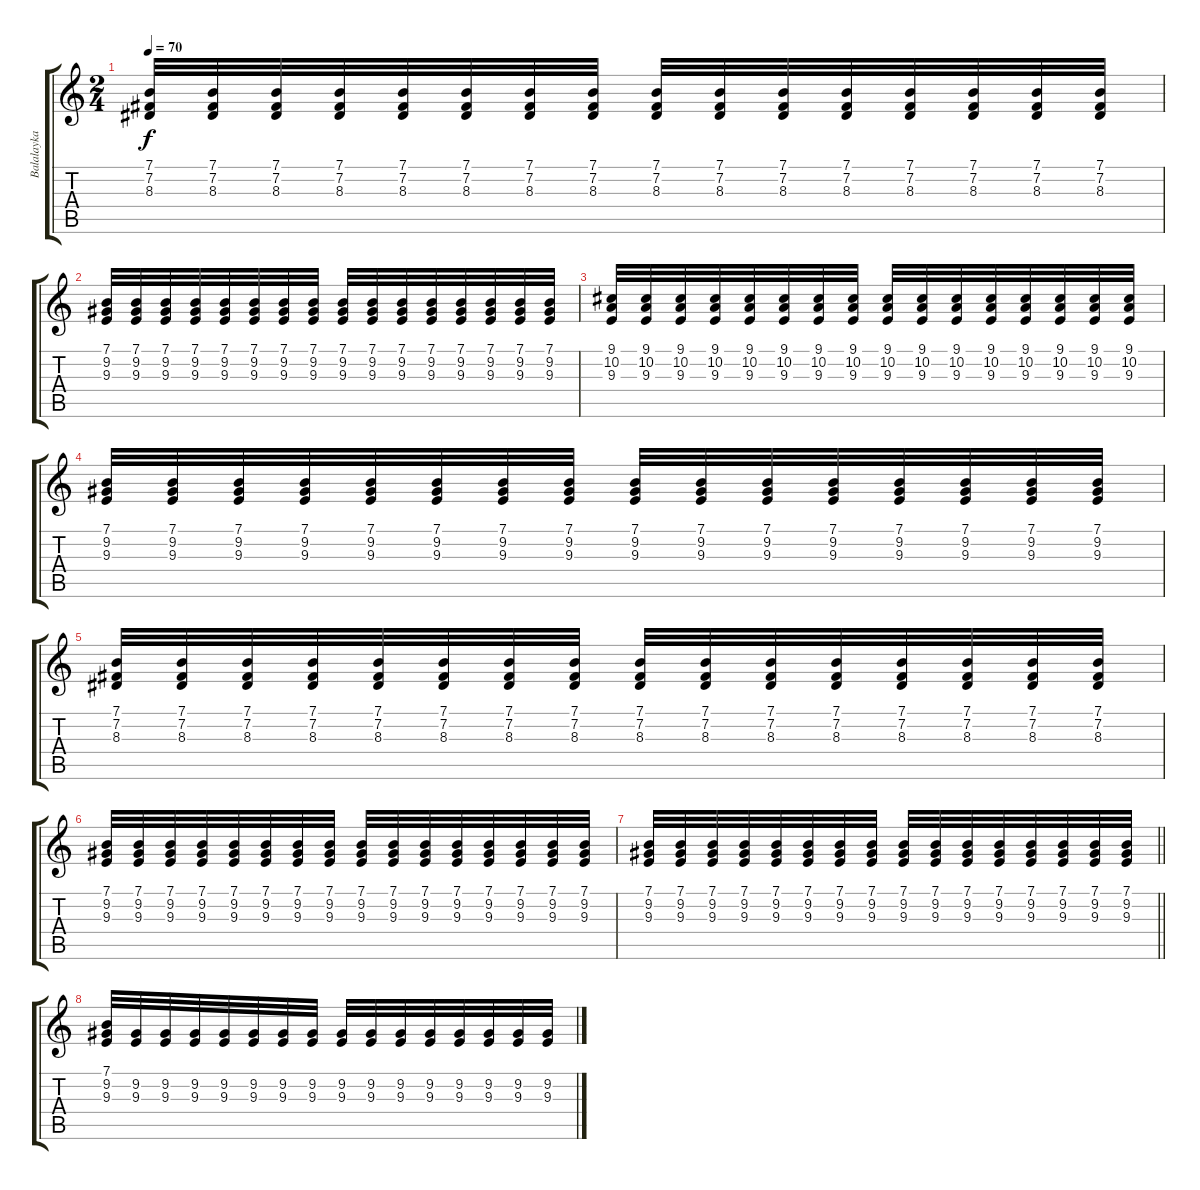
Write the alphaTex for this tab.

\track ("Balalayka (Балалайка)" "Balalayka ") {instrument orchestralharp}
\staff {score tabs}
\tuning (E4 B3 G3 D3 A2 E2) {hide}
\ts (2 4)
\tempo 70
\clef g2
\ks c
(7.1 7.2 8.3).32{dy f} (7.1 7.2 8.3).32 (7.1 7.2 8.3).32 (7.1 7.2 8.3).32 (7.1 7.2 8.3).32 (7.1 7.2 8.3).32 (7.1 7.2 8.3).32 (7.1 7.2 8.3).32 (7.1 7.2 8.3).32 (7.1 7.2 8.3).32 (7.1 7.2 8.3).32 (7.1 7.2 8.3).32 (7.1 7.2 8.3).32 (7.1 7.2 8.3).32 (7.1 7.2 8.3).32 (7.1 7.2 8.3).32 |
(7.1 9.2 9.3).32 (7.1 9.2 9.3).32 (7.1 9.2 9.3).32 (7.1 9.2 9.3).32 (7.1 9.2 9.3).32 (7.1 9.2 9.3).32 (7.1 9.2 9.3).32 (7.1 9.2 9.3).32 (7.1 9.2 9.3).32 (7.1 9.2 9.3).32 (7.1 9.2 9.3).32 (7.1 9.2 9.3).32 (7.1 9.2 9.3).32 (7.1 9.2 9.3).32 (7.1 9.2 9.3).32 (7.1 9.2 9.3).32 |
(9.1 10.2 9.3).32 (9.1 10.2 9.3).32 (9.1 10.2 9.3).32 (9.1 10.2 9.3).32 (9.1 10.2 9.3).32 (9.1 10.2 9.3).32 (9.1 10.2 9.3).32 (9.1 10.2 9.3).32 (9.1 10.2 9.3).32 (9.1 10.2 9.3).32 (9.1 10.2 9.3).32 (9.1 10.2 9.3).32 (9.1 10.2 9.3).32 (9.1 10.2 9.3).32 (9.1 10.2 9.3).32 (9.1 10.2 9.3).32 |
(7.1 9.2 9.3).32 (7.1 9.2 9.3).32 (7.1 9.2 9.3).32 (7.1 9.2 9.3).32 (7.1 9.2 9.3).32 (7.1 9.2 9.3).32 (7.1 9.2 9.3).32 (7.1 9.2 9.3).32 (7.1 9.2 9.3).32 (7.1 9.2 9.3).32 (7.1 9.2 9.3).32 (7.1 9.2 9.3).32 (7.1 9.2 9.3).32 (7.1 9.2 9.3).32 (7.1 9.2 9.3).32 (7.1 9.2 9.3).32 |
(7.1 7.2 8.3).32 (7.1 7.2 8.3).32 (7.1 7.2 8.3).32 (7.1 7.2 8.3).32 (7.1 7.2 8.3).32 (7.1 7.2 8.3).32 (7.1 7.2 8.3).32 (7.1 7.2 8.3).32 (7.1 7.2 8.3).32 (7.1 7.2 8.3).32 (7.1 7.2 8.3).32 (7.1 7.2 8.3).32 (7.1 7.2 8.3).32 (7.1 7.2 8.3).32 (7.1 7.2 8.3).32 (7.1 7.2 8.3).32 |
(7.1 9.2 9.3).32 (7.1 9.2 9.3).32 (7.1 9.2 9.3).32 (7.1 9.2 9.3).32 (7.1 9.2 9.3).32 (7.1 9.2 9.3).32 (7.1 9.2 9.3).32 (7.1 9.2 9.3).32 (7.1 9.2 9.3).32 (7.1 9.2 9.3).32 (7.1 9.2 9.3).32 (7.1 9.2 9.3).32 (7.1 9.2 9.3).32 (7.1 9.2 9.3).32 (7.1 9.2 9.3).32 (7.1 9.2 9.3).32 |
\barLineRight lightlight
(7.1 9.2 9.3).32 (7.1 9.2 9.3).32 (7.1 9.2 9.3).32 (7.1 9.2 9.3).32 (7.1 9.2 9.3).32 (7.1 9.2 9.3).32 (7.1 9.2 9.3).32 (7.1 9.2 9.3).32 (7.1 9.2 9.3).32 (7.1 9.2 9.3).32 (7.1 9.2 9.3).32 (7.1 9.2 9.3).32 (7.1 9.2 9.3).32 (7.1 9.2 9.3).32 (7.1 9.2 9.3).32 (7.1 9.2 9.3).32 |
(7.1 9.2 9.3).32 (9.2 9.3).32 (9.2 9.3).32 (9.2 9.3).32 (9.2 9.3).32 (9.2 9.3).32 (9.2 9.3).32 (9.2 9.3).32 (9.2 9.3).32 (9.2 9.3).32 (9.2 9.3).32 (9.2 9.3).32 (9.2 9.3).32 (9.2 9.3).32 (9.2 9.3).32 (9.2 9.3).32
